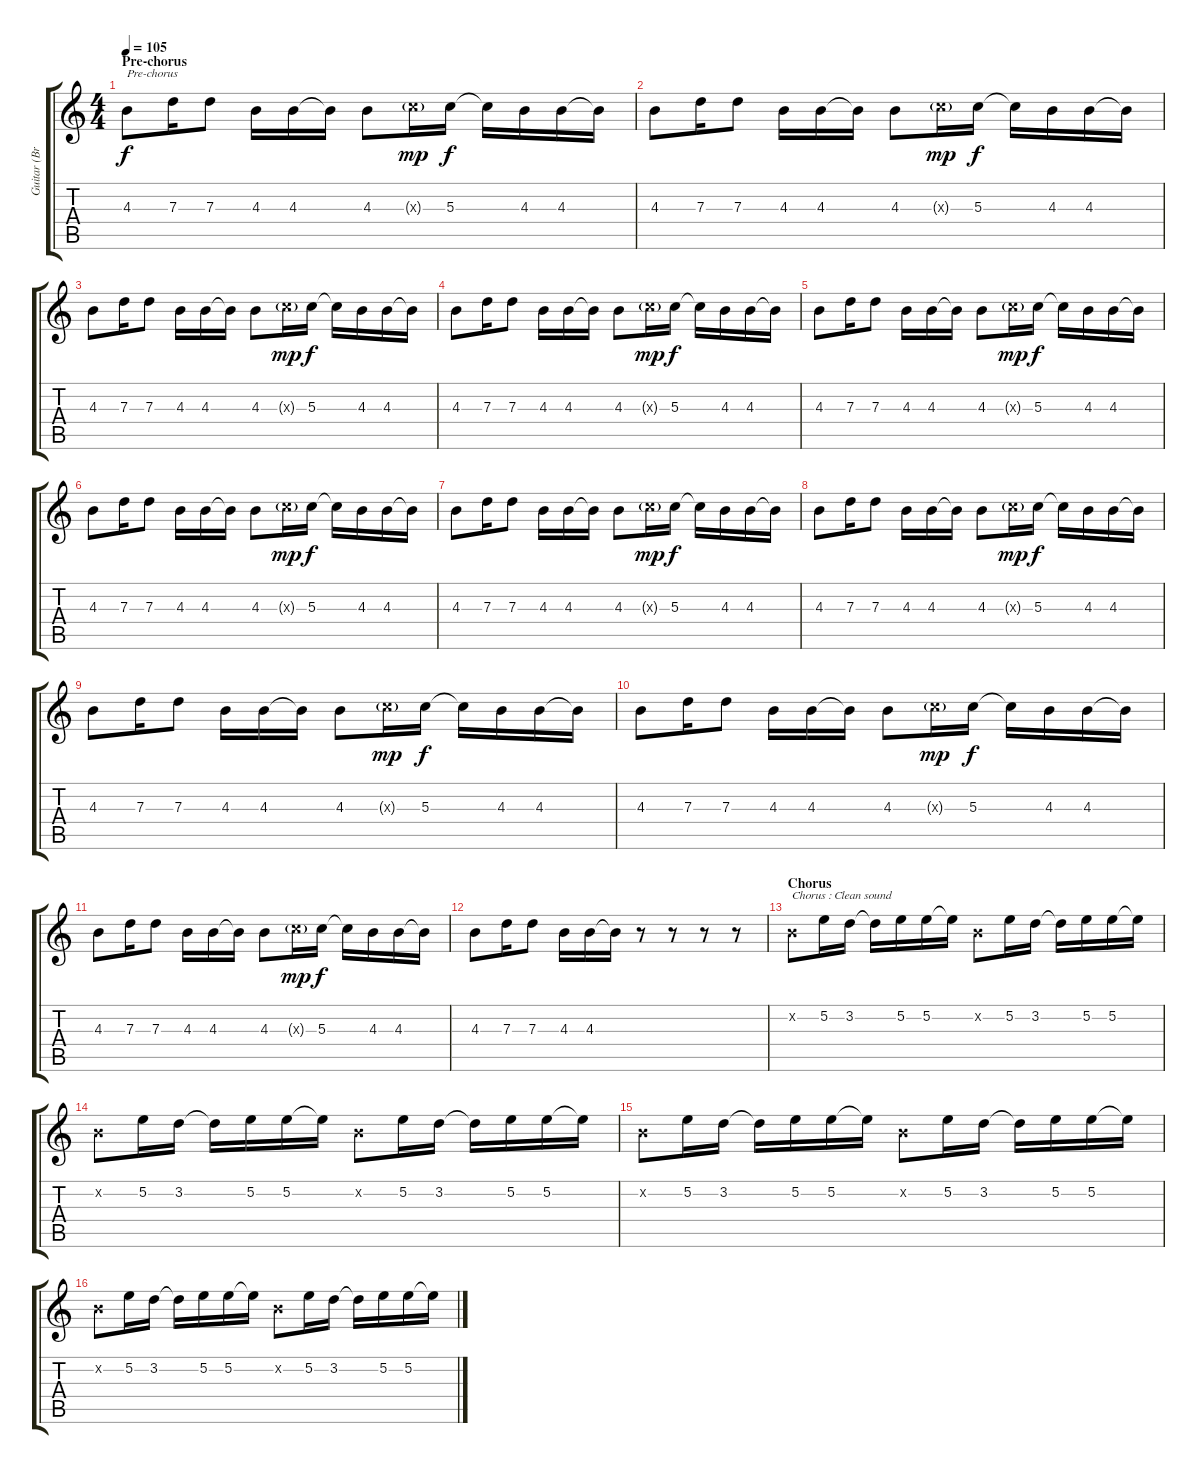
\track ("Guitar (Brad Delson)" "Guitar (Br") {instrument electricguitarmuted}
\staff {score tabs}
\tuning (E4 B3 G3 D3 A2 E2) {hide}
\ts (4 4)
\section ("" "Pre-chorus")
\tempo 105
\clef g2
\ks c
4.3.8{txt "Pre-chorus" dy f} 7.3.16 7.3.8 4.3.16 4.3.16 4.3{t}.16 4.3.8 5.3{g x}.16{dy mp} 5.3.16{dy f} 5.3{t}.16 4.3.16 4.3.16 4.3{t}.16 |
4.3.8 7.3.16 7.3.8 4.3.16 4.3.16 4.3{t}.16 4.3.8 5.3{g x}.16{dy mp} 5.3.16{dy f} 5.3{t}.16 4.3.16 4.3.16 4.3{t}.16 |
4.3.8 7.3.16 7.3.8 4.3.16 4.3.16 4.3{t}.16 4.3.8 5.3{g x}.16{dy mp} 5.3.16{dy f} 5.3{t}.16 4.3.16 4.3.16 4.3{t}.16 |
4.3.8 7.3.16 7.3.8 4.3.16 4.3.16 4.3{t}.16 4.3.8 5.3{g x}.16{dy mp} 5.3.16{dy f} 5.3{t}.16 4.3.16 4.3.16 4.3{t}.16 |
4.3.8 7.3.16 7.3.8 4.3.16 4.3.16 4.3{t}.16 4.3.8 5.3{g x}.16{dy mp} 5.3.16{dy f} 5.3{t}.16 4.3.16 4.3.16 4.3{t}.16 |
4.3.8 7.3.16 7.3.8 4.3.16 4.3.16 4.3{t}.16 4.3.8 5.3{g x}.16{dy mp} 5.3.16{dy f} 5.3{t}.16 4.3.16 4.3.16 4.3{t}.16 |
4.3.8 7.3.16 7.3.8 4.3.16 4.3.16 4.3{t}.16 4.3.8 5.3{g x}.16{dy mp} 5.3.16{dy f} 5.3{t}.16 4.3.16 4.3.16 4.3{t}.16 |
4.3.8 7.3.16 7.3.8 4.3.16 4.3.16 4.3{t}.16 4.3.8 5.3{g x}.16{dy mp} 5.3.16{dy f} 5.3{t}.16 4.3.16 4.3.16 4.3{t}.16 |
4.3.8 7.3.16 7.3.8 4.3.16 4.3.16 4.3{t}.16 4.3.8 5.3{g x}.16{dy mp} 5.3.16{dy f} 5.3{t}.16 4.3.16 4.3.16 4.3{t}.16 |
4.3.8 7.3.16 7.3.8 4.3.16 4.3.16 4.3{t}.16 4.3.8 5.3{g x}.16{dy mp} 5.3.16{dy f} 5.3{t}.16 4.3.16 4.3.16 4.3{t}.16 |
4.3.8 7.3.16 7.3.8 4.3.16 4.3.16 4.3{t}.16 4.3.8 5.3{g x}.16{dy mp} 5.3.16{dy f} 5.3{t}.16 4.3.16 4.3.16 4.3{t}.16 |
4.3.8 7.3.16 7.3.8 4.3.16 4.3.16 4.3{t}.16 r.8 r.8 r.8 r.8 |
\section ("" "Chorus")
0.2{x}.8{txt "Chorus : Clean sound" instrument electricguitarjazz} 5.2.16 3.2.16 3.2{t}.16 5.2.16 5.2.16 5.2{t}.16 0.2{x}.8 5.2.16 3.2.16 3.2{t}.16 5.2.16 5.2.16 5.2{t}.16 |
0.2{x}.8{instrument electricguitarjazz} 5.2.16 3.2.16 3.2{t}.16 5.2.16 5.2.16 5.2{t}.16 0.2{x}.8 5.2.16 3.2.16 3.2{t}.16 5.2.16 5.2.16 5.2{t}.16 |
0.2{x}.8{instrument electricguitarjazz} 5.2.16 3.2.16 3.2{t}.16 5.2.16 5.2.16 5.2{t}.16 0.2{x}.8 5.2.16 3.2.16 3.2{t}.16 5.2.16 5.2.16 5.2{t}.16 |
0.2{x}.8{instrument electricguitarjazz} 5.2.16 3.2.16 3.2{t}.16 5.2.16 5.2.16 5.2{t}.16 0.2{x}.8 5.2.16 3.2.16 3.2{t}.16 5.2.16 5.2.16 5.2{t}.16
